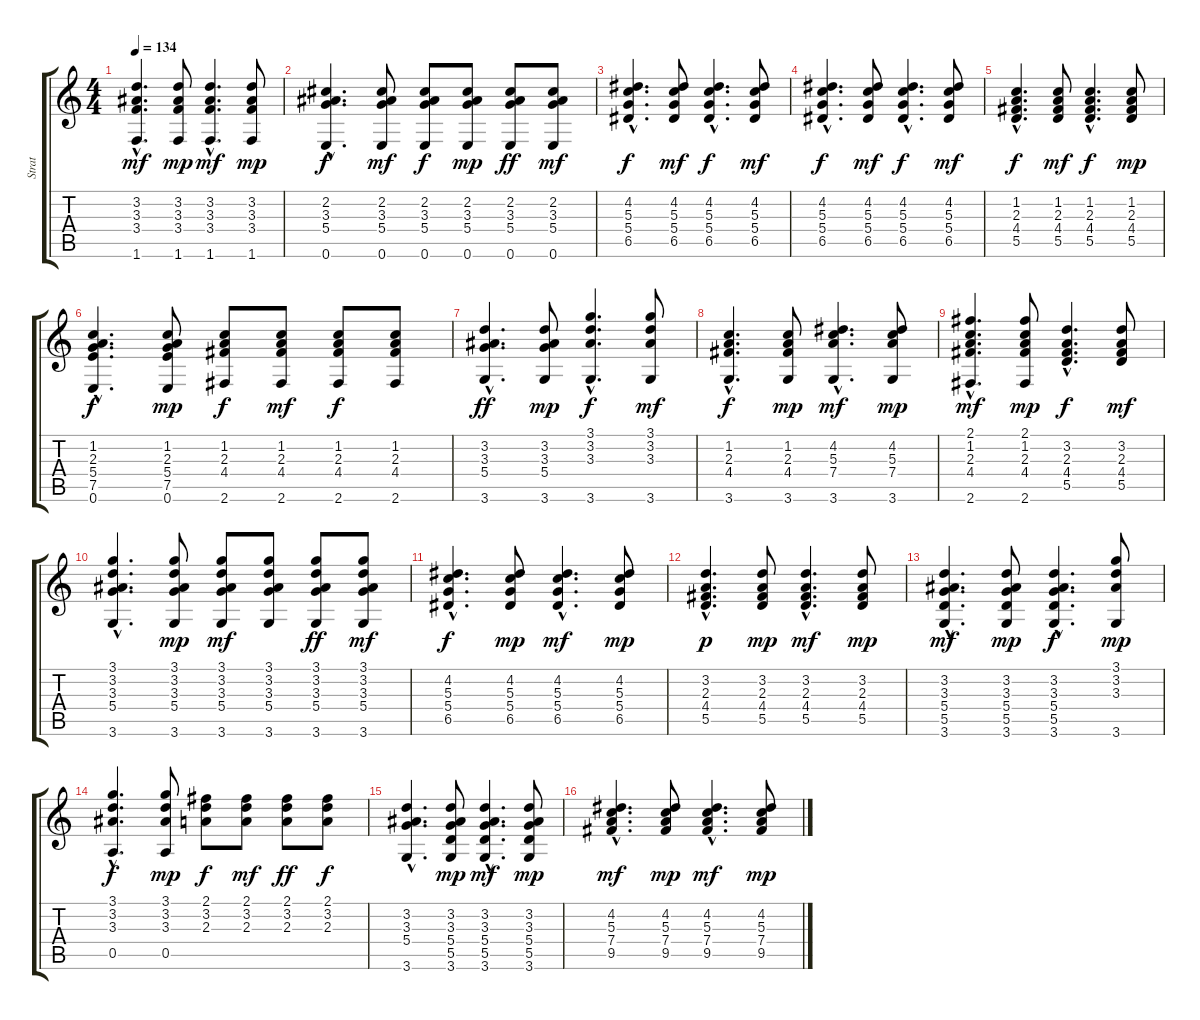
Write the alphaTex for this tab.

\track ("Strat" "Strat") {instrument acousticguitarsteel}
\staff {score tabs}
\tuning (E4 B3 G3 D3 A2 E2) {hide}
\ts (4 4)
\tempo 134
\clef g2
\ks c
(3.2{hac} 3.3{hac} 3.4{hac} 1.6{hac}).4{d dy mf} (3.2 3.3 3.4 1.6).8{dy mp} (3.2{hac} 3.3{hac} 3.4{hac} 1.6{hac}).4{d dy mf} (3.2 3.3 3.4 1.6).8{dy mp} |
(2.2{hac} 3.3{hac} 5.4{hac} 0.6{hac}).4{d dy f} (2.2 3.3 5.4 0.6).8{dy mf} (2.2 3.3 5.4 0.6).8{dy f} (2.2 3.3 5.4 0.6).8{dy mp} (2.2 3.3 5.4 0.6).8{dy ff} (2.2 3.3 5.4 0.6).8{dy mf} |
(4.2{hac} 5.3{hac} 5.4{hac} 6.5{hac}).4{d dy f} (4.2 5.3 5.4 6.5).8{dy mf} (4.2{hac} 5.3{hac} 5.4{hac} 6.5{hac}).4{d dy f} (4.2 5.3 5.4 6.5).8{dy mf} |
(4.2{hac} 5.3{hac} 5.4{hac} 6.5{hac}).4{d dy f} (4.2 5.3 5.4 6.5).8{dy mf} (4.2{hac} 5.3{hac} 5.4{hac} 6.5{hac}).4{d dy f} (4.2 5.3 5.4 6.5).8{dy mf} |
(1.2{hac} 2.3{hac} 4.4{hac} 5.5{hac}).4{d dy f} (1.2 2.3 4.4 5.5).8{dy mf} (1.2{hac} 2.3{hac} 4.4{hac} 5.5{hac}).4{d dy f} (1.2 2.3 4.4 5.5).8{dy mp} |
(1.2{hac} 2.3{hac} 5.4{hac} 7.5{hac} 0.6{hac}).4{d dy f} (1.2 2.3 5.4 7.5 0.6).8{dy mp} (1.2 2.3 4.4 2.6).8{dy f} (1.2 2.3 4.4 2.6).8{dy mf} (1.2 2.3 4.4 2.6).8{dy f} (1.2 2.3 4.4 2.6).8 |
(3.2{hac} 3.3{hac} 5.4{hac} 3.6{hac}).4{d dy ff} (3.2 3.3 5.4 3.6).8{dy mp} (3.1{hac} 3.2{hac} 3.3{hac} 3.6{hac}).4{d dy f} (3.1 3.2 3.3 3.6).8{dy mf} |
(1.2{hac} 2.3{hac} 4.4{hac} 3.6{hac}).4{d dy f} (1.2 2.3 4.4 3.6).8{dy mp} (4.2{hac} 5.3{hac} 7.4{hac} 3.6{hac}).4{d dy mf} (4.2 5.3 7.4 3.6).8{dy mp} |
(2.1{hac} 1.2{hac} 2.3{hac} 4.4{hac} 2.6{hac}).4{d dy mf} (2.1 1.2 2.3 4.4 2.6).8{dy mp} (3.2{hac} 2.3{hac} 4.4{hac} 5.5{hac}).4{d dy f} (3.2 2.3 4.4 5.5).8{dy mf} |
(3.1{hac} 3.2{hac} 3.3{hac} 5.4{hac} 3.6{hac}).4{d} (3.1 3.2 3.3 5.4 3.6).8{dy mp} (3.1 3.2 3.3 5.4 3.6).8{dy mf} (3.1 3.2 3.3 5.4 3.6).8 (3.1 3.2 3.3 5.4 3.6).8{dy ff} (3.1 3.2 3.3 5.4 3.6).8{dy mf} |
(4.2{hac} 5.3{hac} 5.4{hac} 6.5{hac}).4{d dy f} (4.2 5.3 5.4 6.5).8{dy mp} (4.2{hac} 5.3{hac} 5.4{hac} 6.5{hac}).4{d dy mf} (4.2 5.3 5.4 6.5).8{dy mp} |
(3.2{hac} 2.3{hac} 4.4{hac} 5.5{hac}).4{d dy p} (3.2 2.3 4.4 5.5).8{dy mp} (3.2{hac} 2.3{hac} 4.4{hac} 5.5{hac}).4{d dy mf} (3.2 2.3 4.4 5.5).8{dy mp} |
(3.2{hac} 3.3{hac} 5.4{hac} 5.5{hac} 3.6{hac}).4{d dy mf} (3.2 3.3 5.4 5.5 3.6).8{dy mp} (3.2{hac} 3.3{hac} 5.4{hac} 5.5{hac} 3.6{hac}).4{d dy f} (3.1 3.2 3.3 3.6).8{dy mp} |
(3.1{hac} 3.2{hac} 3.3{hac} 0.5{hac}).4{d dy f} (3.1 3.2 3.3 0.5).8{dy mp} (2.1 3.2 2.3).8{dy f} (2.1 3.2 2.3).8{dy mf} (2.1 3.2 2.3).8{dy ff} (2.1 3.2 2.3).8{dy f} |
(3.2{hac} 3.3{hac} 5.4{hac} 3.6{hac}).4{d} (3.2 3.3 5.4 5.5 3.6).8{dy mp} (3.2{hac} 3.3{hac} 5.4{hac} 5.5{hac} 3.6{hac}).4{d dy mf} (3.2 3.3 5.4 5.5 3.6).8{dy mp} |
(4.2{hac} 5.3{hac} 7.4{hac} 9.5{hac}).4{d dy mf} (4.2 5.3 7.4 9.5).8{dy mp} (4.2{hac} 5.3{hac} 7.4{hac} 9.5{hac}).4{d dy mf} (4.2 5.3 7.4 9.5).8{dy mp}
